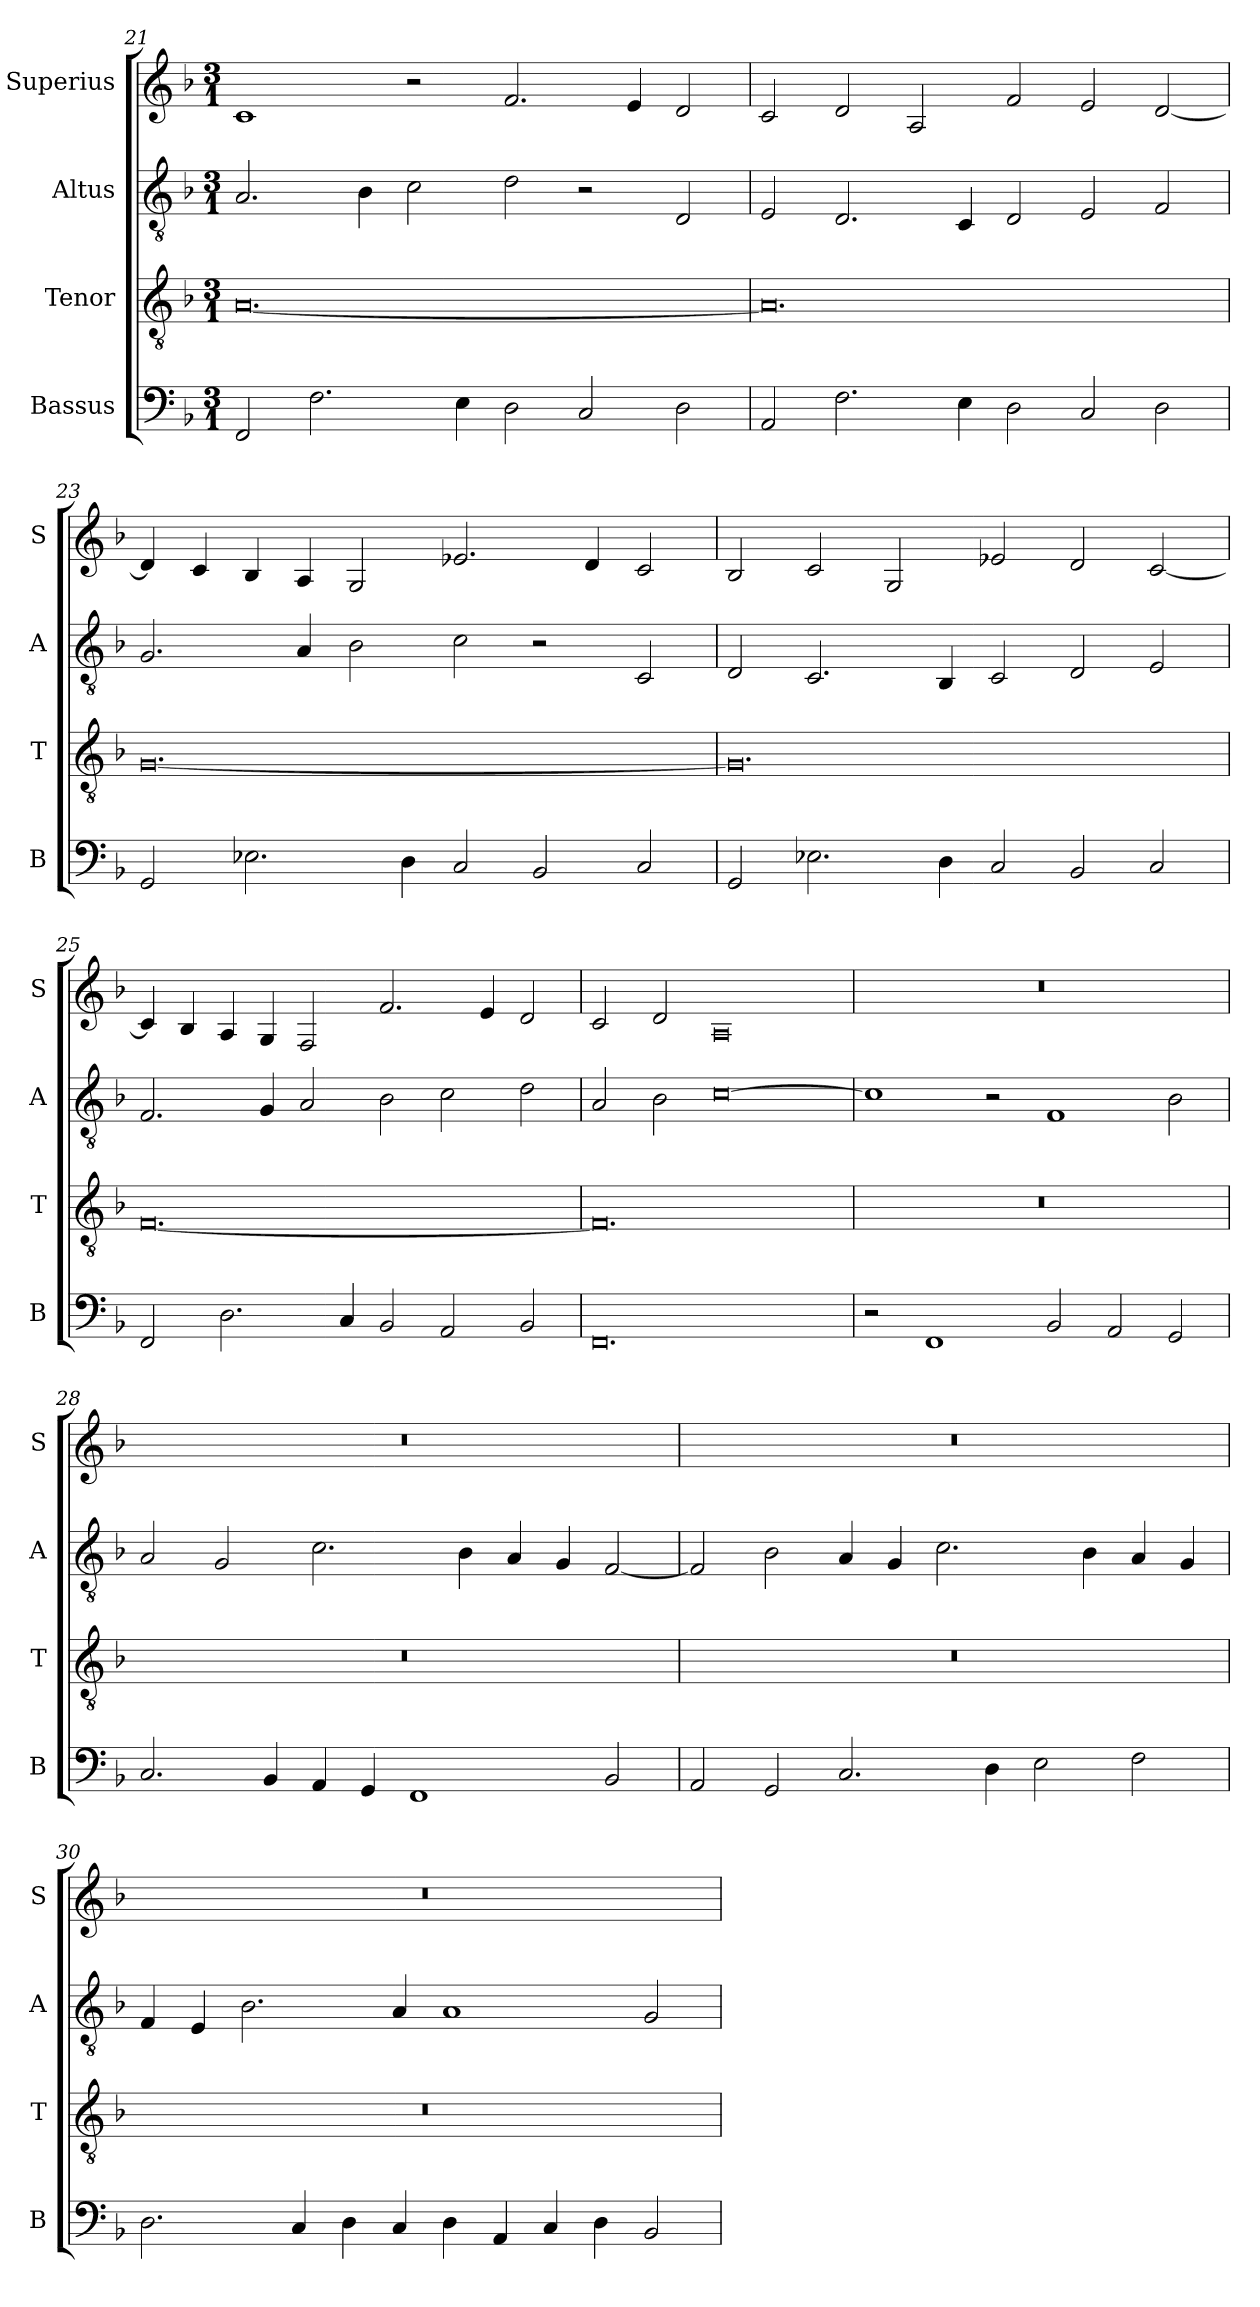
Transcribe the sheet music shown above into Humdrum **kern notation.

**kern	**kern	**kern	**kern
*part4	*part3	*part2	*part1
*staff4	*staff3	*staff2	*staff1
*I"Bassus	*I"Tenor	*I"Altus	*I"Superius
*I'B	*I'T	*I'A	*I'S
*clefF4	*clefGv2	*clefGv2	*clefG2
*k[b-]	*k[b-]	*k[b-]	*k[b-]
*M3/1	*M3/1	*M3/1	*M3/1
=21	=21	=21	=21
2FF/	[0.A	2.A/	1c
2.F\	.	.	.
.	.	4B-\	.
.	.	2c\	2r
4E\	.	.	.
2D\	.	2d\	2.f/
2C/	.	2r	.
.	.	.	4e/
2D\	.	2D/	2d/
=22	=22	=22	=22
2AA/	0.A]	2E/	2c/
2.F\	.	2.D/	2d/
.	.	.	2A/
4E\	.	4C/	.
2D\	.	2D/	2f/
2C/	.	2E/	2e/
2D\	.	2F/	[2d/
=23	=23	=23	=23
2GG/	[0.G	2.G/	4d/]
.	.	.	4c/
2.E-X\	.	.	4B-/
.	.	4A/	4A/
.	.	2B-\	2G/
4D\	.	.	.
2C/	.	2c\	2.e-X/
2BB-/	.	2r	.
.	.	.	4d/
2C/	.	2C/	2c/
=24	=24	=24	=24
2GG/	0.G]	2D/	2B-/
2.E-X\	.	2.C/	2c/
.	.	.	2G/
4D\	.	4BB-/	.
2C/	.	2C/	2e-X/
2BB-/	.	2D/	2d/
2C/	.	2E/	[2c/
=25	=25	=25	=25
2FF/	[0.F	2.F/	4c/]
.	.	.	4B-/
2.D\	.	.	4A/
.	.	4G/	4G/
.	.	2A/	2F/
4C/	.	.	.
2BB-/	.	2B-\	2.f/
2AA/	.	2c\	.
.	.	.	4e/
2BB-/	.	2d\	2d/
=26	=26	=26	=26
0.FF	0.F]	2A/	2c/
.	.	2B-\	2d/
.	.	[0c	0A
=27	=27	=27	=27
2r	0.r	1c]	0.r
1FF	.	.	.
.	.	2r	.
2BB-/	.	1F	.
2AA/	.	.	.
2GG/	.	2B-\	.
=28	=28	=28	=28
2.C/	0.r	2A/	0.r
.	.	2G/	.
4BB-/	.	.	.
4AA/	.	2.c\	.
4GG/	.	.	.
1FF	.	.	.
.	.	4B-\	.
.	.	4A/	.
.	.	4G/	.
2BB-/	.	[2F/	.
=29	=29	=29	=29
2AA/	0.r	2F/]	0.r
2GG/	.	2B-\	.
2.C/	.	4A/	.
.	.	4G/	.
.	.	2.c\	.
4D\	.	.	.
2E\	.	.	.
.	.	4B-\	.
2F\	.	4A/	.
.	.	4G/	.
=30	=30	=30	=30
2.D\	0.r	4F/	0.r
.	.	4E/	.
.	.	2.B-\	.
4C/	.	.	.
4D\	.	.	.
4C/	.	4A/	.
4D\	.	1A	.
4AA/	.	.	.
4C/	.	.	.
4D\	.	.	.
2BB-/	.	2G/	.
=	=	=	=
*-	*-	*-	*-
